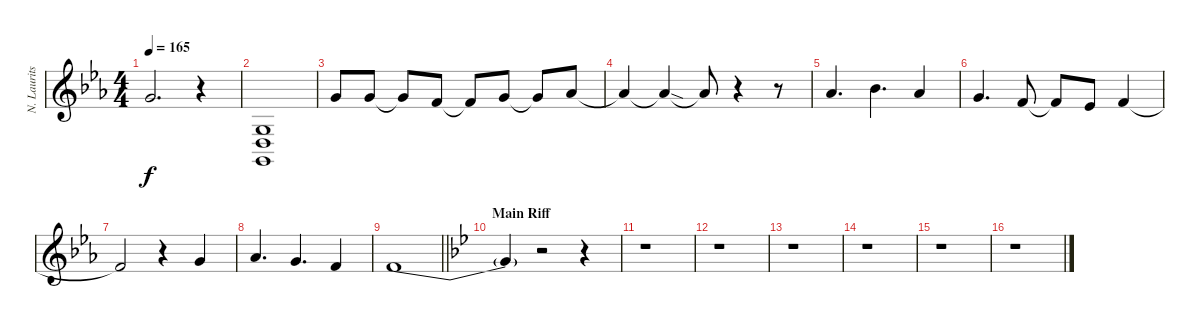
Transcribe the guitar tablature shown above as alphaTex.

\track ("N. Lauritsen (Lead Vocals)" "N. Laurits") {instrument violin}
\staff {score}
\tuning (E4 B3 G3 D3 A2 E2) {hide}
\ts (4 4)
\tempo 165
\clef g2
\ks cminor
8.2.2{d dy f} r.4 |
(5.4 5.5 3.6).1 |
8.2.8 8.2.8 8.2{t}.8 6.2.8 6.2{t}.8 8.2.8 8.2{t}.8 9.2.8 |
9.2{t}.4 9.2{sod t}.4 9.2{t}.8 r.4 r.8 |
9.2.4{d} 11.2.4{d} 9.2.4 |
8.2.4{d} 6.2.8 6.2{t}.8 4.2.8 6.2.4 |
6.2{t}.2 r.4 8.2.4 |
9.2.4{d} 8.2.4{d} 6.2.4 |
\barLineRight lightlight
6.2{be (bend 0 0 60 4)}.1 |
\section ("" "Main Riff")
\ks gminor
6.2{t}.4 r.2 r.4 |
r.1 |
r.1 |
r.1 |
r.1 |
r.1 |
r.1
